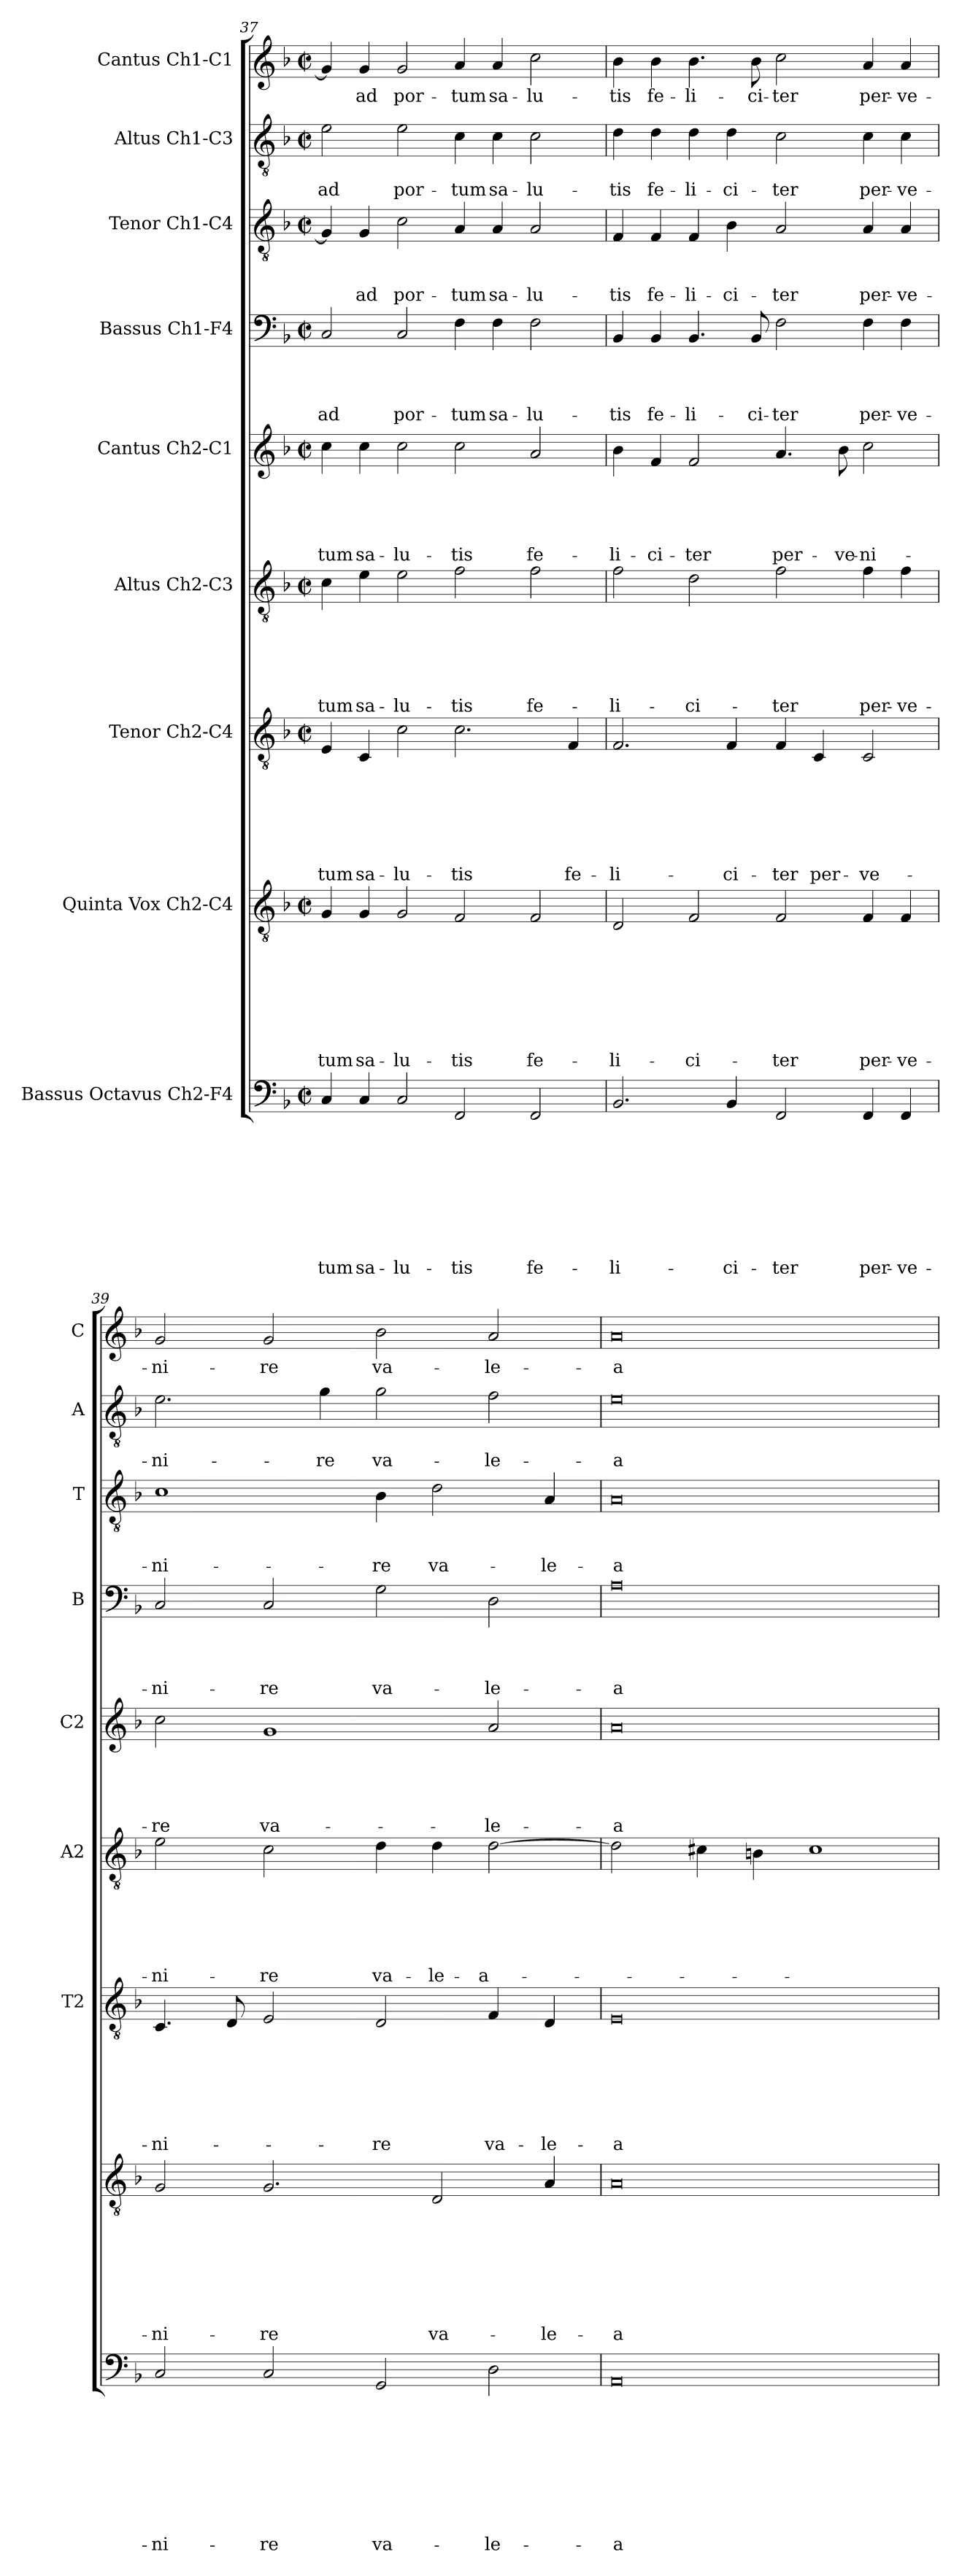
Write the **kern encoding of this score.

**kern	**text	**text	**text	**text	**text	**text	**text	**text	**text	**kern	**text	**text	**text	**text	**text	**text	**text	**text	**kern	**text	**text	**text	**text	**text	**text	**text	**kern	**text	**text	**text	**text	**text	**text	**kern	**text	**text	**text	**text	**text	**kern	**text	**text	**text	**text	**kern	**text	**text	**text	**kern	**text	**text	**kern	**text
*part9	*part9	*part9	*part9	*part9	*part9	*part9	*part9	*part9	*part9	*part8	*part8	*part8	*part8	*part8	*part8	*part8	*part8	*part8	*part7	*part7	*part7	*part7	*part7	*part7	*part7	*part7	*part6	*part6	*part6	*part6	*part6	*part6	*part6	*part5	*part5	*part5	*part5	*part5	*part5	*part4	*part4	*part4	*part4	*part4	*part3	*part3	*part3	*part3	*part2	*part2	*part2	*part1	*part1
*staff9	*staff9	*staff9	*staff9	*staff9	*staff9	*staff9	*staff9	*staff9	*staff9	*staff8	*staff8	*staff8	*staff8	*staff8	*staff8	*staff8	*staff8	*staff8	*staff7	*staff7	*staff7	*staff7	*staff7	*staff7	*staff7	*staff7	*staff6	*staff6	*staff6	*staff6	*staff6	*staff6	*staff6	*staff5	*staff5	*staff5	*staff5	*staff5	*staff5	*staff4	*staff4	*staff4	*staff4	*staff4	*staff3	*staff3	*staff3	*staff3	*staff2	*staff2	*staff2	*staff1	*staff1
*I"Bassus Octavus Ch2-F4	*	*	*	*	*	*	*	*	*	*I"Quinta Vox Ch2-C4	*	*	*	*	*	*	*	*	*I"Tenor Ch2-C4	*	*	*	*	*	*	*	*I"Altus Ch2-C3	*	*	*	*	*	*	*I"Cantus Ch2-C1	*	*	*	*	*	*I"Bassus Ch1-F4	*	*	*	*	*I"Tenor Ch1-C4	*	*	*	*I"Altus Ch1-C3	*	*	*I"Cantus Ch1-C1	*
*	*	*	*	*	*	*	*	*	*	*	*	*	*	*	*	*	*	*	*I'T2	*	*	*	*	*	*	*	*I'A2	*	*	*	*	*	*	*I'C2	*	*	*	*	*	*I'B	*	*	*	*	*I'T	*	*	*	*I'A	*	*	*I'C	*
!!LO:LB:g=z
*clefF4	*	*	*	*	*	*	*	*	*	*clefGv2	*	*	*	*	*	*	*	*	*clefGv2	*	*	*	*	*	*	*	*clefGv2	*	*	*	*	*	*	*clefG2	*	*	*	*	*	*clefF4	*	*	*	*	*clefGv2	*	*	*	*clefGv2	*	*	*clefG2	*
*k[b-]	*	*	*	*	*	*	*	*	*	*k[b-]	*	*	*	*	*	*	*	*	*k[b-]	*	*	*	*	*	*	*	*k[b-]	*	*	*	*	*	*	*k[b-]	*	*	*	*	*	*k[b-]	*	*	*	*	*k[b-]	*	*	*	*k[b-]	*	*	*k[b-]	*
*F:	*	*	*	*	*	*	*	*	*	*F:	*	*	*	*	*	*	*	*	*F:	*	*	*	*	*	*	*	*F:	*	*	*	*	*	*	*F:	*	*	*	*	*	*F:	*	*	*	*	*F:	*	*	*	*F:	*	*	*F:	*
*M2/2	*	*	*	*	*	*	*	*	*	*M2/2	*	*	*	*	*	*	*	*	*M2/2	*	*	*	*	*	*	*	*M2/2	*	*	*	*	*	*	*M2/2	*	*	*	*	*	*M2/2	*	*	*	*	*M2/2	*	*	*	*M2/2	*	*	*M2/2	*
*met(c|)	*	*	*	*	*	*	*	*	*	*met(c|)	*	*	*	*	*	*	*	*	*met(c|)	*	*	*	*	*	*	*	*met(c|)	*	*	*	*	*	*	*met(c|)	*	*	*	*	*	*met(c|)	*	*	*	*	*met(c|)	*	*	*	*met(c|)	*	*	*met(c|)	*
=37	=37	=37	=37	=37	=37	=37	=37	=37	=37	=37	=37	=37	=37	=37	=37	=37	=37	=37	=37	=37	=37	=37	=37	=37	=37	=37	=37	=37	=37	=37	=37	=37	=37	=37	=37	=37	=37	=37	=37	=37	=37	=37	=37	=37	=37	=37	=37	=37	=37	=37	=37	=37	=37
!	!	!	!	!	!	!	!	!	!LO:LY:b	!	!	!	!	!	!	!	!	!LO:LY:b	!	!	!	!	!	!	!	!LO:LY:b	!	!	!	!	!	!	!LO:LY:b	!	!	!	!	!	!LO:LY:b	!	!	!	!	!LO:LY:b	!	!	!	!	!	!	!LO:LY:b	!	!
4C/	.	.	.	.	.	.	.	.	-tum	4G/	.	.	.	.	.	.	.	-tum	4E/	.	.	.	.	.	.	-tum	4c\	.	.	.	.	.	-tum	4cc\	.	.	.	.	-tum	2C/	.	.	.	ad	4G/]	.	.	.	2e\	.	ad	4g/]	.
!	!	!	!	!	!	!	!	!	!LO:LY:b	!	!	!	!	!	!	!	!	!LO:LY:b	!	!	!	!	!	!	!	!LO:LY:b	!	!	!	!	!	!	!LO:LY:b	!	!	!	!	!	!LO:LY:b	!	!	!	!	!	!	!	!	!LO:LY:b	!	!	!	!	!LO:LY:b
4C/	.	.	.	.	.	.	.	.	sa-	4G/	.	.	.	.	.	.	.	sa-	4C/	.	.	.	.	.	.	sa-	4e\	.	.	.	.	.	sa-	4cc\	.	.	.	.	sa-	.	.	.	.	.	4G/	.	.	ad	.	.	.	4g/	ad
!	!	!	!	!	!	!	!	!	!LO:LY:b	!	!	!	!	!	!	!	!	!LO:LY:b	!	!	!	!	!	!	!	!LO:LY:b	!	!	!	!	!	!	!LO:LY:b	!	!	!	!	!	!LO:LY:b	!	!	!	!	!LO:LY:b	!	!	!	!LO:LY:b	!	!	!LO:LY:b	!	!LO:LY:b
2C/	.	.	.	.	.	.	.	.	-lu-	2G/	.	.	.	.	.	.	.	-lu-	2c\	.	.	.	.	.	.	-lu-	2e\	.	.	.	.	.	-lu-	2cc\	.	.	.	.	-lu-	2C/	.	.	.	por-	2c\	.	.	por-	2e\	.	por-	2g/	por-
!	!	!	!	!	!	!	!	!	!LO:LY:b	!	!	!	!	!	!	!	!	!LO:LY:b	!	!	!	!	!	!	!	!LO:LY:b	!	!	!	!	!	!	!LO:LY:b	!	!	!	!	!	!LO:LY:b	!	!	!	!	!LO:LY:b	!	!	!	!LO:LY:b	!	!	!LO:LY:b	!	!LO:LY:b
2FF/	.	.	.	.	.	.	.	.	-tis	2F/	.	.	.	.	.	.	.	-tis	2.c\	.	.	.	.	.	.	-tis	2f\	.	.	.	.	.	-tis	2cc\	.	.	.	.	-tis	4F\	.	.	.	-tum	4A/	.	.	-tum	4c\	.	-tum	4a/	-tum
!	!	!	!	!	!	!	!	!	!	!	!	!	!	!	!	!	!	!	!	!	!	!	!	!	!	!	!	!	!	!	!	!	!	!	!	!	!	!	!	!	!	!	!	!LO:LY:b	!	!	!	!LO:LY:b	!	!	!LO:LY:b	!	!LO:LY:b
.	.	.	.	.	.	.	.	.	.	.	.	.	.	.	.	.	.	.	.	.	.	.	.	.	.	.	.	.	.	.	.	.	.	.	.	.	.	.	.	4F\	.	.	.	sa-	4A/	.	.	sa-	4c\	.	sa-	4a/	sa-
!	!	!	!	!	!	!	!	!	!LO:LY:b	!	!	!	!	!	!	!	!	!LO:LY:b	!	!	!	!	!	!	!	!	!	!	!	!	!	!	!LO:LY:b	!	!	!	!	!	!LO:LY:b	!	!	!	!	!LO:LY:b	!	!	!	!LO:LY:b	!	!	!LO:LY:b	!	!LO:LY:b
2FF/	.	.	.	.	.	.	.	.	fe-	2F/	.	.	.	.	.	.	.	fe-	.	.	.	.	.	.	.	.	2f\	.	.	.	.	.	fe-	2a/	.	.	.	.	fe-	2F\	.	.	.	-lu-	2A/	.	.	-lu-	2c\	.	-lu-	2cc\	-lu-
!	!	!	!	!	!	!	!	!	!	!	!	!	!	!	!	!	!	!	!	!	!	!	!	!	!	!LO:LY:b	!	!	!	!	!	!	!	!	!	!	!	!	!	!	!	!	!	!	!	!	!	!	!	!	!	!	!
.	.	.	.	.	.	.	.	.	.	.	.	.	.	.	.	.	.	.	4F/	.	.	.	.	.	.	fe-	.	.	.	.	.	.	.	.	.	.	.	.	.	.	.	.	.	.	.	.	.	.	.	.	.	.	.
=38	=38	=38	=38	=38	=38	=38	=38	=38	=38	=38	=38	=38	=38	=38	=38	=38	=38	=38	=38	=38	=38	=38	=38	=38	=38	=38	=38	=38	=38	=38	=38	=38	=38	=38	=38	=38	=38	=38	=38	=38	=38	=38	=38	=38	=38	=38	=38	=38	=38	=38	=38	=38	=38
!	!	!	!	!	!	!	!	!	!LO:LY:b	!	!	!	!	!	!	!	!	!LO:LY:b	!	!	!	!	!	!	!	!LO:LY:b	!	!	!	!	!	!	!LO:LY:b	!	!	!	!	!	!LO:LY:b	!	!	!	!	!LO:LY:b	!	!	!	!LO:LY:b	!	!	!LO:LY:b	!	!LO:LY:b
2.BB-/	.	.	.	.	.	.	.	.	-li-	2D/	.	.	.	.	.	.	.	-li-	2.F/	.	.	.	.	.	.	-li-	2f\	.	.	.	.	.	-li-	4b-\	.	.	.	.	-li-	4BB-/	.	.	.	-tis	4F/	.	.	-tis	4d\	.	-tis	4b-\	-tis
!	!	!	!	!	!	!	!	!	!	!	!	!	!	!	!	!	!	!	!	!	!	!	!	!	!	!	!	!	!	!	!	!	!	!	!	!	!	!	!LO:LY:b	!	!	!	!	!LO:LY:b	!	!	!	!LO:LY:b	!	!	!LO:LY:b	!	!LO:LY:b
.	.	.	.	.	.	.	.	.	.	.	.	.	.	.	.	.	.	.	.	.	.	.	.	.	.	.	.	.	.	.	.	.	.	4f/	.	.	.	.	-ci-	4BB-/	.	.	.	fe-	4F/	.	.	fe-	4d\	.	fe-	4b-\	fe-
!	!	!	!	!	!	!	!	!	!	!	!	!	!	!	!	!	!	!LO:LY:b	!	!	!	!	!	!	!	!	!	!	!	!	!	!	!LO:LY:b	!	!	!	!	!	!LO:LY:b	!	!	!	!	!LO:LY:b	!	!	!	!LO:LY:b	!	!	!LO:LY:b	!	!LO:LY:b
.	.	.	.	.	.	.	.	.	.	2F/	.	.	.	.	.	.	.	-ci-	.	.	.	.	.	.	.	.	2d\	.	.	.	.	.	-ci-	2f/	.	.	.	.	-ter	4.BB-/	.	.	.	-li-	4F/	.	.	-li-	4d\	.	-li-	4.b-\	-li-
!	!	!	!	!	!	!	!	!	!LO:LY:b	!	!	!	!	!	!	!	!	!	!	!	!	!	!	!	!	!LO:LY:b	!	!	!	!	!	!	!	!	!	!	!	!	!	!	!	!	!	!	!	!	!	!LO:LY:b	!	!	!LO:LY:b	!	!
4BB-/	.	.	.	.	.	.	.	.	-ci-	.	.	.	.	.	.	.	.	.	4F/	.	.	.	.	.	.	-ci-	.	.	.	.	.	.	.	.	.	.	.	.	.	.	.	.	.	.	4B-\	.	.	-ci-	4d\	.	-ci-	.	.
!	!	!	!	!	!	!	!	!	!	!	!	!	!	!	!	!	!	!	!	!	!	!	!	!	!	!	!	!	!	!	!	!	!	!	!	!	!	!	!	!	!	!	!	!LO:LY:b	!	!	!	!	!	!	!	!	!LO:LY:b
.	.	.	.	.	.	.	.	.	.	.	.	.	.	.	.	.	.	.	.	.	.	.	.	.	.	.	.	.	.	.	.	.	.	.	.	.	.	.	.	8BB-/	.	.	.	-ci-	.	.	.	.	.	.	.	8b-\	-ci-
!	!	!	!	!	!	!	!	!	!LO:LY:b	!	!	!	!	!	!	!	!	!LO:LY:b	!	!	!	!	!	!	!	!LO:LY:b	!	!	!	!	!	!	!LO:LY:b	!	!	!	!	!	!LO:LY:b	!	!	!	!	!LO:LY:b	!	!	!	!LO:LY:b	!	!	!LO:LY:b	!	!LO:LY:b
2FF/	.	.	.	.	.	.	.	.	-ter	2F/	.	.	.	.	.	.	.	-ter	4F/	.	.	.	.	.	.	-ter	2f\	.	.	.	.	.	-ter	4.a/	.	.	.	.	per-	2F\	.	.	.	-ter	2A/	.	.	-ter	2c\	.	-ter	2cc\	-ter
!	!	!	!	!	!	!	!	!	!	!	!	!	!	!	!	!	!	!	!	!	!	!	!	!	!	!LO:LY:b	!	!	!	!	!	!	!	!	!	!	!	!	!	!	!	!	!	!	!	!	!	!	!	!	!	!	!
.	.	.	.	.	.	.	.	.	.	.	.	.	.	.	.	.	.	.	4C/	.	.	.	.	.	.	per-	.	.	.	.	.	.	.	.	.	.	.	.	.	.	.	.	.	.	.	.	.	.	.	.	.	.	.
!	!	!	!	!	!	!	!	!	!	!	!	!	!	!	!	!	!	!	!	!	!	!	!	!	!	!	!	!	!	!	!	!	!	!	!	!	!	!	!LO:LY:b	!	!	!	!	!	!	!	!	!	!	!	!	!	!
.	.	.	.	.	.	.	.	.	.	.	.	.	.	.	.	.	.	.	.	.	.	.	.	.	.	.	.	.	.	.	.	.	.	8b-\	.	.	.	.	-ve-	.	.	.	.	.	.	.	.	.	.	.	.	.	.
!	!	!	!	!	!	!	!	!	!LO:LY:b	!	!	!	!	!	!	!	!	!LO:LY:b	!	!	!	!	!	!	!	!LO:LY:b	!	!	!	!	!	!	!LO:LY:b	!	!	!	!	!	!LO:LY:b	!	!	!	!	!LO:LY:b	!	!	!	!LO:LY:b	!	!	!LO:LY:b	!	!LO:LY:b
4FF/	.	.	.	.	.	.	.	.	per-	4F/	.	.	.	.	.	.	.	per-	2C/	.	.	.	.	.	.	-ve-	4f\	.	.	.	.	.	per-	2cc\	.	.	.	.	-ni-	4F\	.	.	.	per-	4A/	.	.	per-	4c\	.	per-	4a/	per-
!	!	!	!	!	!	!	!	!	!LO:LY:b	!	!	!	!	!	!	!	!	!LO:LY:b	!	!	!	!	!	!	!	!	!	!	!	!	!	!	!LO:LY:b	!	!	!	!	!	!	!	!	!	!	!LO:LY:b	!	!	!	!LO:LY:b	!	!	!LO:LY:b	!	!LO:LY:b
4FF/	.	.	.	.	.	.	.	.	-ve-	4F/	.	.	.	.	.	.	.	-ve-	.	.	.	.	.	.	.	.	4f\	.	.	.	.	.	-ve-	.	.	.	.	.	.	4F\	.	.	.	-ve-	4A/	.	.	-ve-	4c\	.	-ve-	4a/	-ve-
=39	=39	=39	=39	=39	=39	=39	=39	=39	=39	=39	=39	=39	=39	=39	=39	=39	=39	=39	=39	=39	=39	=39	=39	=39	=39	=39	=39	=39	=39	=39	=39	=39	=39	=39	=39	=39	=39	=39	=39	=39	=39	=39	=39	=39	=39	=39	=39	=39	=39	=39	=39	=39	=39
!	!	!	!	!	!	!	!	!	!LO:LY:b	!	!	!	!	!	!	!	!	!LO:LY:b	!	!	!	!	!	!	!	!LO:LY:b	!	!	!	!	!	!	!LO:LY:b	!	!	!	!	!	!LO:LY:b	!	!	!	!	!LO:LY:b	!	!	!	!LO:LY:b	!	!	!LO:LY:b	!	!LO:LY:b
2C/	.	.	.	.	.	.	.	.	-ni-	2G/	.	.	.	.	.	.	.	-ni-	4.C/	.	.	.	.	.	.	-ni-	2e\	.	.	.	.	.	-ni-	2cc\	.	.	.	.	-re	2C/	.	.	.	-ni-	1c	.	.	-ni-	2.e\	.	-ni-	2g/	-ni-
.	.	.	.	.	.	.	.	.	.	.	.	.	.	.	.	.	.	.	8D/	.	.	.	.	.	.	.	.	.	.	.	.	.	.	.	.	.	.	.	.	.	.	.	.	.	.	.	.	.	.	.	.	.	.
!	!	!	!	!	!	!	!	!	!LO:LY:b	!	!	!	!	!	!	!	!	!LO:LY:b	!	!	!	!	!	!	!	!	!	!	!	!	!	!	!LO:LY:b	!	!	!	!	!	!LO:LY:b	!	!	!	!	!LO:LY:b	!	!	!	!	!	!	!	!	!LO:LY:b
2C/	.	.	.	.	.	.	.	.	-re	2.G/	.	.	.	.	.	.	.	-re	2E/	.	.	.	.	.	.	.	2c\	.	.	.	.	.	-re	1g	.	.	.	.	va-	2C/	.	.	.	-re	.	.	.	.	.	.	.	2g/	-re
!	!	!	!	!	!	!	!	!	!	!	!	!	!	!	!	!	!	!	!	!	!	!	!	!	!	!	!	!	!	!	!	!	!	!	!	!	!	!	!	!	!	!	!	!	!	!	!	!	!	!	!LO:LY:b	!	!
.	.	.	.	.	.	.	.	.	.	.	.	.	.	.	.	.	.	.	.	.	.	.	.	.	.	.	.	.	.	.	.	.	.	.	.	.	.	.	.	.	.	.	.	.	.	.	.	.	4g\	.	-re	.	.
!	!	!	!	!	!	!	!	!	!LO:LY:b	!	!	!	!	!	!	!	!	!	!	!	!	!	!	!	!	!LO:LY:b	!	!	!	!	!	!	!LO:LY:b	!	!	!	!	!	!	!	!	!	!	!LO:LY:b	!	!	!	!LO:LY:b	!	!	!LO:LY:b	!	!LO:LY:b
2GG/	.	.	.	.	.	.	.	.	va-	.	.	.	.	.	.	.	.	.	2D/	.	.	.	.	.	.	-re	4d\	.	.	.	.	.	va-	.	.	.	.	.	.	2G\	.	.	.	va-	4B-\	.	.	-re	2g\	.	va-	2b-\	va-
!	!	!	!	!	!	!	!	!	!	!	!	!	!	!	!	!	!	!LO:LY:b	!	!	!	!	!	!	!	!	!	!	!	!	!	!	!LO:LY:b	!	!	!	!	!	!	!	!	!	!	!	!	!	!	!LO:LY:b	!	!	!	!	!
.	.	.	.	.	.	.	.	.	.	2D/	.	.	.	.	.	.	.	va-	.	.	.	.	.	.	.	.	4d\	.	.	.	.	.	-le-	.	.	.	.	.	.	.	.	.	.	.	2d\	.	.	va-	.	.	.	.	.
!	!	!	!	!	!	!	!	!	!LO:LY:b	!	!	!	!	!	!	!	!	!	!	!	!	!	!	!	!	!LO:LY:b	!	!	!	!	!	!	!LO:LY:b	!	!	!	!	!	!LO:LY:b	!	!	!	!	!LO:LY:b	!	!	!	!	!	!	!LO:LY:b	!	!LO:LY:b
2D\	.	.	.	.	.	.	.	.	-le-	.	.	.	.	.	.	.	.	.	4F/	.	.	.	.	.	.	va-	[2d\	.	.	.	.	.	-a-	2a/	.	.	.	.	-le-	2D\	.	.	.	-le-	.	.	.	.	2f\	.	-le-	2a/	-le-
!	!	!	!	!	!	!	!	!	!	!	!	!	!	!	!	!	!	!LO:LY:b	!	!	!	!	!	!	!	!LO:LY:b	!	!	!	!	!	!	!	!	!	!	!	!	!	!	!	!	!	!	!	!	!	!LO:LY:b	!	!	!	!	!
.	.	.	.	.	.	.	.	.	.	4A/	.	.	.	.	.	.	.	-le-	4D/	.	.	.	.	.	.	-le-	.	.	.	.	.	.	.	.	.	.	.	.	.	.	.	.	.	.	4A/	.	.	-le-	.	.	.	.	.
=40	=40	=40	=40	=40	=40	=40	=40	=40	=40	=40	=40	=40	=40	=40	=40	=40	=40	=40	=40	=40	=40	=40	=40	=40	=40	=40	=40	=40	=40	=40	=40	=40	=40	=40	=40	=40	=40	=40	=40	=40	=40	=40	=40	=40	=40	=40	=40	=40	=40	=40	=40	=40	=40
!	!	!	!	!	!	!	!	!	!LO:LY:b	!	!	!	!	!	!	!	!	!LO:LY:b	!	!	!	!	!	!	!	!LO:LY:b	!	!	!	!	!	!	!	!	!	!	!	!	!LO:LY:b	!	!	!	!	!LO:LY:b	!	!	!	!LO:LY:b	!	!	!LO:LY:b	!	!LO:LY:b
0AA	.	.	.	.	.	.	.	.	-a-	0A	.	.	.	.	.	.	.	-a-	0E	.	.	.	.	.	.	-a-	2d\]	.	.	.	.	.	.	0a	.	.	.	.	-a-	0A	.	.	.	-a-	0A	.	.	-a-	0e	.	-a-	0a	-a-
.	.	.	.	.	.	.	.	.	.	.	.	.	.	.	.	.	.	.	.	.	.	.	.	.	.	.	4c#X\	.	.	.	.	.	.	.	.	.	.	.	.	.	.	.	.	.	.	.	.	.	.	.	.	.	.
.	.	.	.	.	.	.	.	.	.	.	.	.	.	.	.	.	.	.	.	.	.	.	.	.	.	.	4Bn\	.	.	.	.	.	.	.	.	.	.	.	.	.	.	.	.	.	.	.	.	.	.	.	.	.	.
.	.	.	.	.	.	.	.	.	.	.	.	.	.	.	.	.	.	.	.	.	.	.	.	.	.	.	1c#	.	.	.	.	.	.	.	.	.	.	.	.	.	.	.	.	.	.	.	.	.	.	.	.	.	.
=	=	=	=	=	=	=	=	=	=	=	=	=	=	=	=	=	=	=	=	=	=	=	=	=	=	=	=	=	=	=	=	=	=	=	=	=	=	=	=	=	=	=	=	=	=	=	=	=	=	=	=	=	=
*-	*-	*-	*-	*-	*-	*-	*-	*-	*-	*-	*-	*-	*-	*-	*-	*-	*-	*-	*-	*-	*-	*-	*-	*-	*-	*-	*-	*-	*-	*-	*-	*-	*-	*-	*-	*-	*-	*-	*-	*-	*-	*-	*-	*-	*-	*-	*-	*-	*-	*-	*-	*-	*-
